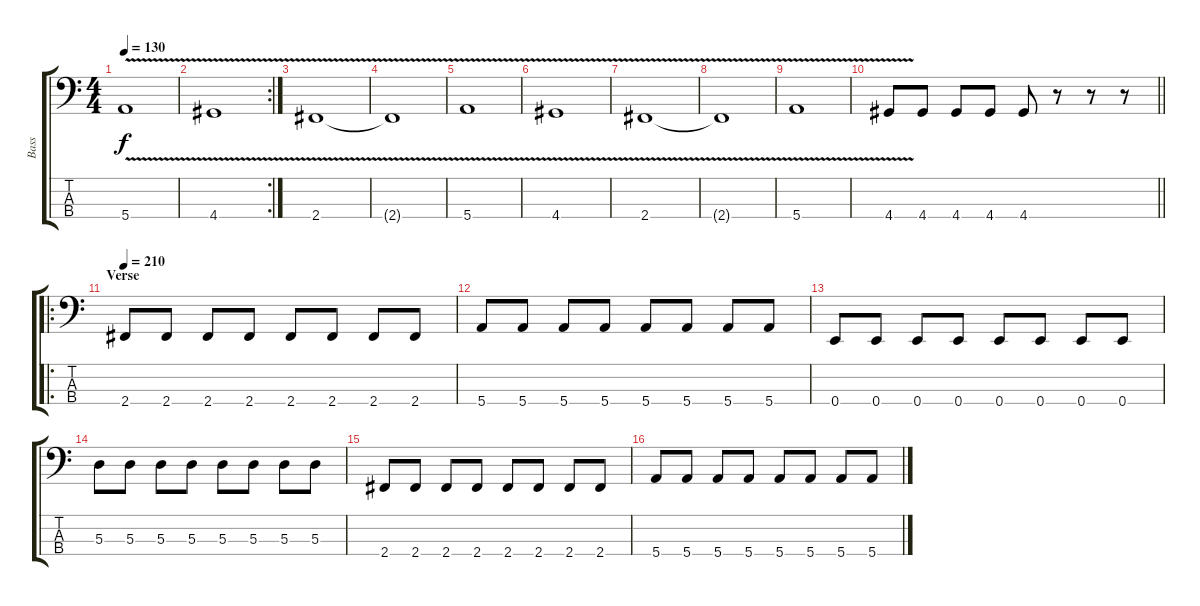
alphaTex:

\track ("Bass" "Bass") {instrument electricbassfinger}
\staff {score tabs}
\tuning (G2 D2 A1 E1) {hide}
\ts (4 4)
\tempo 130
\clef f4
\ks c
5.4{v}.1{dy f} |
\rc 2
4.4{v}.1 |
2.4{v}.1 |
2.4{t}.1 |
5.4{v}.1 |
4.4{v}.1 |
2.4{v}.1 |
2.4{t}.1 |
5.4{v}.1 |
\barLineRight lightlight
4.4{v}.8 4.4.8 4.4.8 4.4.8 4.4.8 r.8 r.8 r.8 |
\ro
\section ("" "Verse")
\tempo 210
2.4.8 2.4.8 2.4.8 2.4.8 2.4.8 2.4.8 2.4.8 2.4.8 |
5.4.8 5.4.8 5.4.8 5.4.8 5.4.8 5.4.8 5.4.8 5.4.8 |
0.4.8 0.4.8 0.4.8 0.4.8 0.4.8 0.4.8 0.4.8 0.4.8 |
5.3.8 5.3.8 5.3.8 5.3.8 5.3.8 5.3.8 5.3.8 5.3.8 |
2.4.8 2.4.8 2.4.8 2.4.8 2.4.8 2.4.8 2.4.8 2.4.8 |
5.4.8 5.4.8 5.4.8 5.4.8 5.4.8 5.4.8 5.4.8 5.4.8
